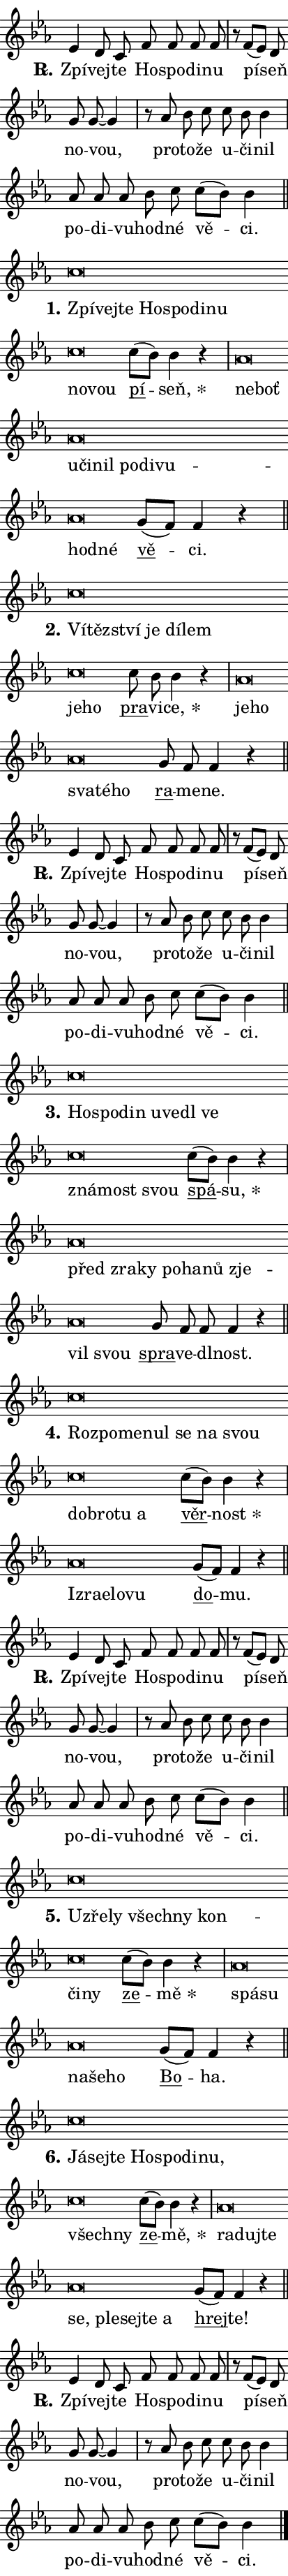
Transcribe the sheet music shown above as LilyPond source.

\version "2.22.1"
\header { tagline = "" }
\paper {
  indent = 0\cm
  top-margin = 0\cm
  right-margin = 0\cm
  bottom-margin = 0\cm
  left-margin = 0\cm
  paper-width = 7\cm
  page-breaking = #ly:one-page-breaking
  system-system-spacing.basic-distance = #11
  score-system-spacing.basic-distance = #11.3
  ragged-last = ##f
}


%% Author: Thomas Morley
%% https://lists.gnu.org/archive/html/lilypond-user/2020-05/msg00002.html
#(define (line-position grob)
"Returns position of @var[grob} in current system:
   @code{'start}, if at first time-step
   @code{'end}, if at last time-step
   @code{'middle} otherwise
"
  (let* ((col (ly:item-get-column grob))
         (ln (ly:grob-object col 'left-neighbor))
         (rn (ly:grob-object col 'right-neighbor))
         (col-to-check-left (if (ly:grob? ln) ln col))
         (col-to-check-right (if (ly:grob? rn) rn col))
         (break-dir-left
           (and
             (ly:grob-property col-to-check-left 'non-musical #f)
             (ly:item-break-dir col-to-check-left)))
         (break-dir-right
           (and
             (ly:grob-property col-to-check-right 'non-musical #f)
             (ly:item-break-dir col-to-check-right))))
        (cond ((eqv? 1 break-dir-left) 'start)
              ((eqv? -1 break-dir-right) 'end)
              (else 'middle))))

#(define (tranparent-at-line-position vctor)
  (lambda (grob)
  "Relying on @code{line-position} select the relevant enry from @var{vctor}.
Used to determine transparency,"
    (case (line-position grob)
      ((end) (not (vector-ref vctor 0)))
      ((middle) (not (vector-ref vctor 1)))
      ((start) (not (vector-ref vctor 2))))))

noteHeadBreakVisibility =
#(define-music-function (break-visibility)(vector?)
"Makes @code{NoteHead}s transparent relying on @var{break-visibility}"
#{
  \override NoteHead.transparent =
    #(tranparent-at-line-position break-visibility)
#})

#(define delete-ledgers-for-transparent-note-heads
  (lambda (grob)
    "Reads whether a @code{NoteHead} is transparent.
If so this @code{NoteHead} is removed from @code{'note-heads} from
@var{grob}, which is supposed to be @code{LedgerLineSpanner}.
As a result ledgers are not printed for this @code{NoteHead}"
    (let* ((nhds-array (ly:grob-object grob 'note-heads))
           (nhds-list
             (if (ly:grob-array? nhds-array)
                 (ly:grob-array->list nhds-array)
                 '()))
           ;; Relies on the transparent-property being done before
           ;; Staff.LedgerLineSpanner.after-line-breaking is executed.
           ;; This is fragile ...
           (to-keep
             (remove
               (lambda (nhd)
                 (ly:grob-property nhd 'transparent #f))
               nhds-list)))
      ;; TODO find a better method to iterate over grob-arrays, similiar
      ;; to filter/remove etc for lists
      ;; For now rebuilt from scratch
      (set! (ly:grob-object grob 'note-heads)  '())
      (for-each
        (lambda (nhd)
          (ly:pointer-group-interface::add-grob grob 'note-heads nhd))
        to-keep))))

hideNotes = {
  \noteHeadBreakVisibility #begin-of-line-visible
}
unHideNotes = {
  \noteHeadBreakVisibility #all-visible
}

% work-around for resetting accidentals
% https://lilypond.org/doc/v2.23/Documentation/notation/displaying-rhythms#unmetered-music
cadenzaMeasure = {
  \cadenzaOff
  \partial 1024 s1024
  \cadenzaOn
}

#(define-markup-command (accent layout props text) (markup?)
  "Underline accented syllable"
  (interpret-markup layout props
    #{\markup \override #'(offset . 4.3) \underline { #text }#}))

responsum = \markup \concat {
  "R" \hspace #-1.05 \path #0.1 #'((moveto 0 0.07) (lineto 0.9 0.8)) \hspace #0.05 "."
}

\layout {
    \context {
        \Staff
        \remove "Time_signature_engraver"
        \override LedgerLineSpanner.after-line-breaking = #delete-ledgers-for-transparent-note-heads
    }
    \context {
        \Voice {
            \override NoteHead.output-attributes = #'((class . "notehead"))
            \override Hairpin.height = #0.55
        }
    }
    \context {
        \Lyrics {
            \override StanzaNumber.output-attributes = #'((class . "stanzanumber"))
            \override LyricSpace.minimum-distance = #0.9
            \override LyricText.font-name = #"TeX Gyre Schola"
            \override LyricText.font-size = 1
            \override StanzaNumber.font-name = #"TeX Gyre Schola Bold"
            \override StanzaNumber.font-size = 1
        }
    }
}

% magnetic-lyrics.ily
%
%   written by
%     Jean Abou Samra <jean@abou-samra.fr>
%     Werner Lemberg <wl@gnu.org>
%
%   adapted by
%     Jiri Hon <jiri.hon@gmail.com>
%
% Version 2022-Apr-15

% https://www.mail-archive.com/lilypond-user@gnu.org/msg149350.html

#(define (Left_hyphen_pointer_engraver context)
   "Collect syllable-hyphen-syllable occurrences in lyrics and store
them in properties.  This engraver only looks to the left.  For
example, if the lyrics input is @code{foo -- bar}, it does the
following.

@itemize @bullet
@item
Set the @code{text} property of the @code{LyricHyphen} grob between
@q{foo} and @q{bar} to @code{foo}.

@item
Set the @code{left-hyphen} property of the @code{LyricText} grob with
text @q{foo} to the @code{LyricHyphen} grob between @q{foo} and
@q{bar}.
@end itemize

Use this auxiliary engraver in combination with the
@code{lyric-@/text::@/apply-@/magnetic-@/offset!} hook."
   (let ((hyphen #f)
         (text #f))
     (make-engraver
      (acknowledgers
       ((lyric-syllable-interface engraver grob source-engraver)
        (set! text grob)))
      (end-acknowledgers
       ((lyric-hyphen-interface engraver grob source-engraver)
        ;(when (not (grob::has-interface grob 'lyric-space-interface))
          (set! hyphen grob)));)
      ((stop-translation-timestep engraver)
       (when (and text hyphen)
         (ly:grob-set-object! text 'left-hyphen hyphen))
       (set! text #f)
       (set! hyphen #f)))))

#(define (lyric-text::apply-magnetic-offset! grob)
   "If the space between two syllables is less than the value in
property @code{LyricText@/.details@/.squash-threshold}, move the right
syllable to the left so that it gets concatenated with the left
syllable.

Use this function as a hook for
@code{LyricText@/.after-@/line-@/breaking} if the
@code{Left_@/hyphen_@/pointer_@/engraver} is active."
   (let ((hyphen (ly:grob-object grob 'left-hyphen #f)))
     (when hyphen
       (let ((left-text (ly:spanner-bound hyphen LEFT)))
         (when (grob::has-interface left-text 'lyric-syllable-interface)
           (let* ((common (ly:grob-common-refpoint grob left-text X))
                  (this-x-ext (ly:grob-extent grob common X))
                  (left-x-ext
                   (begin
                     ;; Trigger magnetism for left-text.
                     (ly:grob-property left-text 'after-line-breaking)
                     (ly:grob-extent left-text common X)))
                  ;; `delta` is the gap width between two syllables.
                  (delta (- (interval-start this-x-ext)
                            (interval-end left-x-ext)))
                  (details (ly:grob-property grob 'details))
                  (threshold (assoc-get 'squash-threshold details 0.2)))
             (when (< delta threshold)
               (let* (;; We have to manipulate the input text so that
                      ;; ligatures crossing syllable boundaries are not
                      ;; disabled.  For languages based on the Latin
                      ;; script this is essentially a beautification.
                      ;; However, for non-Western scripts it can be a
                      ;; necessity.
                      (lt (ly:grob-property left-text 'text))
                      (rt (ly:grob-property grob 'text))
                      (is-space (grob::has-interface hyphen 'lyric-space-interface))
                      (space (if is-space " " ""))
                      (space-markup (grob-interpret-markup grob " "))
                      (space-size (interval-length (ly:stencil-extent space-markup X)))
                      (extra-delta (if is-space space-size 0))
                      ;; Append new syllable.
                      (ltrt-space (if (and (string? lt) (string? rt))
                                (string-append lt space rt)
                                (make-concat-markup (list lt space rt))))
                      ;; Right-align `ltrt` to the right side.
                      (ltrt-space-markup (grob-interpret-markup
                               grob
                               (make-translate-markup
                                (cons (interval-length this-x-ext) 0)
                                (make-right-align-markup ltrt-space)))))
                 (begin
                   ;; Don't print `left-text`.
                   (ly:grob-set-property! left-text 'stencil #f)
                   ;; Set text and stencil (which holds all collected
                   ;; syllables so far) and shift it to the left.
                   (ly:grob-set-property! grob 'text ltrt-space)
                   (ly:grob-set-property! grob 'stencil ltrt-space-markup)
                   (ly:grob-translate-axis! grob (- (- delta extra-delta)) X))))))))))


#(define (lyric-hyphen::displace-bounds-first grob)
   ;; Make very sure this callback isn't triggered too early.
   (let ((left (ly:spanner-bound grob LEFT))
         (right (ly:spanner-bound grob RIGHT)))
     (ly:grob-property left 'after-line-breaking)
     (ly:grob-property right 'after-line-breaking)
     (ly:lyric-hyphen::print grob)))

squashThreshold = #0.4

\layout {
  \context {
    \Lyrics
    \consists #Left_hyphen_pointer_engraver
    \override LyricText.after-line-breaking =
      #lyric-text::apply-magnetic-offset!
    \override LyricHyphen.stencil = #lyric-hyphen::displace-bounds-first
    \override LyricText.details.squash-threshold = \squashThreshold
    \override LyricHyphen.minimum-distance = 0
    \override LyricHyphen.minimum-length = \squashThreshold
  }
}

squash = \override LyricText.details.squash-threshold = 9999
unSquash = \override LyricText.details.squash-threshold = \squashThreshold

left = \override LyricText.self-alignment-X = #LEFT
unLeft = \revert LyricText.self-alignment-X

starOffset = #(lambda (grob) 
                (let ((x_offset (ly:self-alignment-interface::aligned-on-x-parent grob)))
                  (if (= x_offset 0) 0 (+ x_offset 1.2))))

star = #(define-music-function (syllable)(string?)
"Append star separator at the end of a syllable"
#{
  \once \override LyricText.X-offset = #starOffset
  \lyricmode { \markup {
    #syllable
    \override #'((font-name . "TeX Gyre Schola Bold")) \hspace #0.2 \lower #0.65 \larger "*"
  } }
#})

starAccent = #(define-music-function (syllable)(string?)
"Append star separator at the end of a syllable and make accent"
#{
  \once \override LyricText.X-offset = #starOffset
  \lyricmode { \markup {
    \accent #syllable
    \override #'((font-name . "TeX Gyre Schola Bold")) \hspace #0.2 \lower #0.65 \larger "*"
  } }
#})

breath = #(define-music-function (syllable)(string?)
"Append breathing indicator at the end of a syllable"
#{
  \lyricmode { \markup { #syllable "+" } }
#})

optionalBreath = #(define-music-function (syllable)(string?)
"Append optional breathing indicator at the end of a syllable"
#{
  \lyricmode { \markup { #syllable "(+)" } }
#})


\score {
    <<
        \new Voice = "melody" { \cadenzaOn \key es \major \relative { es'4 d8 c f f f f \cadenzaMeasure \bar "|" r f[( es)] d \bar "" g g~ g4 \cadenzaMeasure \bar "|" r8 as bes c \bar "" c bes bes4 \cadenzaMeasure \bar "|" as8 as as bes c c[( bes)] bes4 \cadenzaMeasure \bar "||" \break } }
        \new Lyrics \lyricsto "melody" { \lyricmode { \set stanza = \responsum
Zpí -- vej -- te Ho -- spo -- di -- nu pí -- seň no -- vou, pro -- to -- že u -- či -- nil po -- di -- vu -- hod -- né vě -- ci. } }
    >>
    \layout {}
}

\score {
    <<
        \new Voice = "melody" { \cadenzaOn \key es \major \relative { c''\breve*1/16 \hideNotes \breve*1/16 \bar "" \breve*1/16 \bar "" \breve*1/16 \bar "" \breve*1/16 \bar "" \breve*1/16 \bar "" \breve*1/16 \bar "" \breve*1/16 \breve*1/16 \bar "" \unHideNotes \bar "" c8[( bes)] bes4 r \cadenzaMeasure \bar "|" as\breve*1/16 \hideNotes \breve*1/16 \bar "" \breve*1/16 \bar "" \breve*1/16 \bar "" \breve*1/16 \bar "" \breve*1/16 \bar "" \breve*1/16 \bar "" \breve*1/16 \bar "" \breve*1/16 \breve*1/16 \bar "" \unHideNotes \bar "" g8[( f)] f4 r \cadenzaMeasure \bar "||" \break } }
        \new Lyrics \lyricsto "melody" { \lyricmode { \set stanza = "1."
\left Zpí -- \squash vej -- te Ho -- spo -- di -- nu no -- vou \unLeft \unSquash \markup \accent pí -- \star seň, \left ne -- \squash boť u -- či -- nil po -- di -- vu -- hod -- né \unLeft \unSquash \markup \accent vě -- ci. } }
    >>
    \layout {}
}

\score {
    <<
        \new Voice = "melody" { \cadenzaOn \key es \major \relative { c''\breve*1/16 \hideNotes \breve*1/16 \bar "" \breve*1/16 \bar "" \breve*1/16 \bar "" \breve*1/16 \bar "" \breve*1/16 \bar "" \breve*1/16 \breve*1/16 \bar "" \unHideNotes \bar "" c8 bes bes4 r \cadenzaMeasure \bar "|" as\breve*1/16 \hideNotes \breve*1/16 \bar "" \breve*1/16 \bar "" \breve*1/16 \breve*1/16 \bar "" \unHideNotes \bar "" g8 f f4 r \cadenzaMeasure \bar "||" \break } }
        \new Lyrics \lyricsto "melody" { \lyricmode { \set stanza = "2."
\left Ví -- \squash těz -- ství je dí -- lem je -- ho \unLeft \unSquash \markup \accent pra -- vi -- \star ce, \left je -- \squash ho sva -- té -- ho \unLeft \unSquash \markup \accent ra -- me -- ne. } }
    >>
    \layout {}
}

\score {
    <<
        \new Voice = "melody" { \cadenzaOn \key es \major \relative { es'4 d8 c f f f f \cadenzaMeasure \bar "|" r f[( es)] d \bar "" g g~ g4 \cadenzaMeasure \bar "|" r8 as bes c \bar "" c bes bes4 \cadenzaMeasure \bar "|" as8 as as bes c c[( bes)] bes4 \cadenzaMeasure \bar "||" \break } }
        \new Lyrics \lyricsto "melody" { \lyricmode { \set stanza = \responsum
Zpí -- vej -- te Ho -- spo -- di -- nu pí -- seň no -- vou, pro -- to -- že u -- či -- nil po -- di -- vu -- hod -- né vě -- ci. } }
    >>
    \layout {}
}

\score {
    <<
        \new Voice = "melody" { \cadenzaOn \key es \major \relative { c''\breve*1/16 \hideNotes \breve*1/16 \bar "" \breve*1/16 \bar "" \breve*1/16 \bar "" \breve*1/16 \bar "" \breve*1/16 \bar "" \breve*1/16 \bar "" \breve*1/16 \bar "" \breve*1/16 \breve*1/16 \bar "" \unHideNotes \bar "" c8[( bes)] bes4 r \cadenzaMeasure \bar "|" as\breve*1/16 \hideNotes \breve*1/16 \bar "" \breve*1/16 \bar "" \breve*1/16 \bar "" \breve*1/16 \bar "" \breve*1/16 \bar "" \breve*1/16 \bar "" \breve*1/16 \breve*1/16 \bar "" \unHideNotes \bar "" g8 f f f4 r \cadenzaMeasure \bar "||" \break } }
        \new Lyrics \lyricsto "melody" { \lyricmode { \set stanza = "3."
\left Ho -- \squash spo -- din u -- ve -- dl ve zná -- most svou \unLeft \unSquash \markup \accent spá -- \star su, \left před \squash zra -- ky po -- ha -- nů zje -- vil svou \unLeft \unSquash \markup \accent spra -- ve -- dl -- nost. } }
    >>
    \layout {}
}

\score {
    <<
        \new Voice = "melody" { \cadenzaOn \key es \major \relative { c''\breve*1/16 \hideNotes \breve*1/16 \bar "" \breve*1/16 \bar "" \breve*1/16 \bar "" \breve*1/16 \bar "" \breve*1/16 \bar "" \breve*1/16 \bar "" \breve*1/16 \bar "" \breve*1/16 \bar "" \breve*1/16 \breve*1/16 \bar "" \unHideNotes \bar "" c8[( bes)] bes4 r \cadenzaMeasure \bar "|" as\breve*1/16 \hideNotes \breve*1/16 \bar "" \breve*1/16 \bar "" \breve*1/16 \breve*1/16 \bar "" \unHideNotes \bar "" g8[( f)] f4 r \cadenzaMeasure \bar "||" \break } }
        \new Lyrics \lyricsto "melody" { \lyricmode { \set stanza = "4."
\left Roz -- \squash po -- me -- nul se na svou dob -- ro -- tu a \unLeft \unSquash \markup \accent věr -- \star nost \left Iz -- \squash ra -- e -- lo -- vu \unLeft \unSquash \markup \accent do -- mu. } }
    >>
    \layout {}
}

\score {
    <<
        \new Voice = "melody" { \cadenzaOn \key es \major \relative { es'4 d8 c f f f f \cadenzaMeasure \bar "|" r f[( es)] d \bar "" g g~ g4 \cadenzaMeasure \bar "|" r8 as bes c \bar "" c bes bes4 \cadenzaMeasure \bar "|" as8 as as bes c c[( bes)] bes4 \cadenzaMeasure \bar "||" \break } }
        \new Lyrics \lyricsto "melody" { \lyricmode { \set stanza = \responsum
Zpí -- vej -- te Ho -- spo -- di -- nu pí -- seň no -- vou, pro -- to -- že u -- či -- nil po -- di -- vu -- hod -- né vě -- ci. } }
    >>
    \layout {}
}

\score {
    <<
        \new Voice = "melody" { \cadenzaOn \key es \major \relative { c''\breve*1/16 \hideNotes \breve*1/16 \bar "" \breve*1/16 \bar "" \breve*1/16 \bar "" \breve*1/16 \bar "" \breve*1/16 \bar "" \breve*1/16 \breve*1/16 \bar "" \unHideNotes \bar "" c8[( bes)] bes4 r \cadenzaMeasure \bar "|" as\breve*1/16 \hideNotes \breve*1/16 \bar "" \breve*1/16 \bar "" \breve*1/16 \breve*1/16 \bar "" \unHideNotes \bar "" g8[( f)] f4 r \cadenzaMeasure \bar "||" \break } }
        \new Lyrics \lyricsto "melody" { \lyricmode { \set stanza = "5."
\left U -- \squash zře -- ly všech -- ny kon -- či -- ny \unLeft \unSquash \markup \accent ze -- \star mě \left spá -- \squash su na -- še -- ho \unLeft \unSquash \markup \accent Bo -- ha. } }
    >>
    \layout {}
}

\score {
    <<
        \new Voice = "melody" { \cadenzaOn \key es \major \relative { c''\breve*1/16 \hideNotes \breve*1/16 \bar "" \breve*1/16 \bar "" \breve*1/16 \bar "" \breve*1/16 \bar "" \breve*1/16 \bar "" \breve*1/16 \bar "" \breve*1/16 \breve*1/16 \bar "" \unHideNotes \bar "" c8[( bes)] bes4 r \cadenzaMeasure \bar "|" as\breve*1/16 \hideNotes \breve*1/16 \bar "" \breve*1/16 \bar "" \breve*1/16 \bar "" \breve*1/16 \bar "" \breve*1/16 \bar "" \breve*1/16 \breve*1/16 \bar "" \unHideNotes \bar "" g8[( f)] f4 r \cadenzaMeasure \bar "||" \break } }
        \new Lyrics \lyricsto "melody" { \lyricmode { \set stanza = "6."
\left Já -- \squash sej -- te Ho -- spo -- di -- nu, všech -- ny \unLeft \unSquash \markup \accent ze -- \star mě, \left ra -- \squash duj -- te se, ple -- sej -- te a \unLeft \unSquash \markup \accent hrej -- te! } }
    >>
    \layout {}
}

\score {
    <<
        \new Voice = "melody" { \cadenzaOn \key es \major \relative { es'4 d8 c f f f f \cadenzaMeasure \bar "|" r f[( es)] d \bar "" g g~ g4 \cadenzaMeasure \bar "|" r8 as bes c \bar "" c bes bes4 \cadenzaMeasure \bar "|" as8 as as bes c c[( bes)] bes4 \cadenzaMeasure \bar "||" \break } \bar "|." }
        \new Lyrics \lyricsto "melody" { \lyricmode { \set stanza = \responsum
Zpí -- vej -- te Ho -- spo -- di -- nu pí -- seň no -- vou, pro -- to -- že u -- či -- nil po -- di -- vu -- hod -- né vě -- ci. } }
    >>
    \layout {}
}
